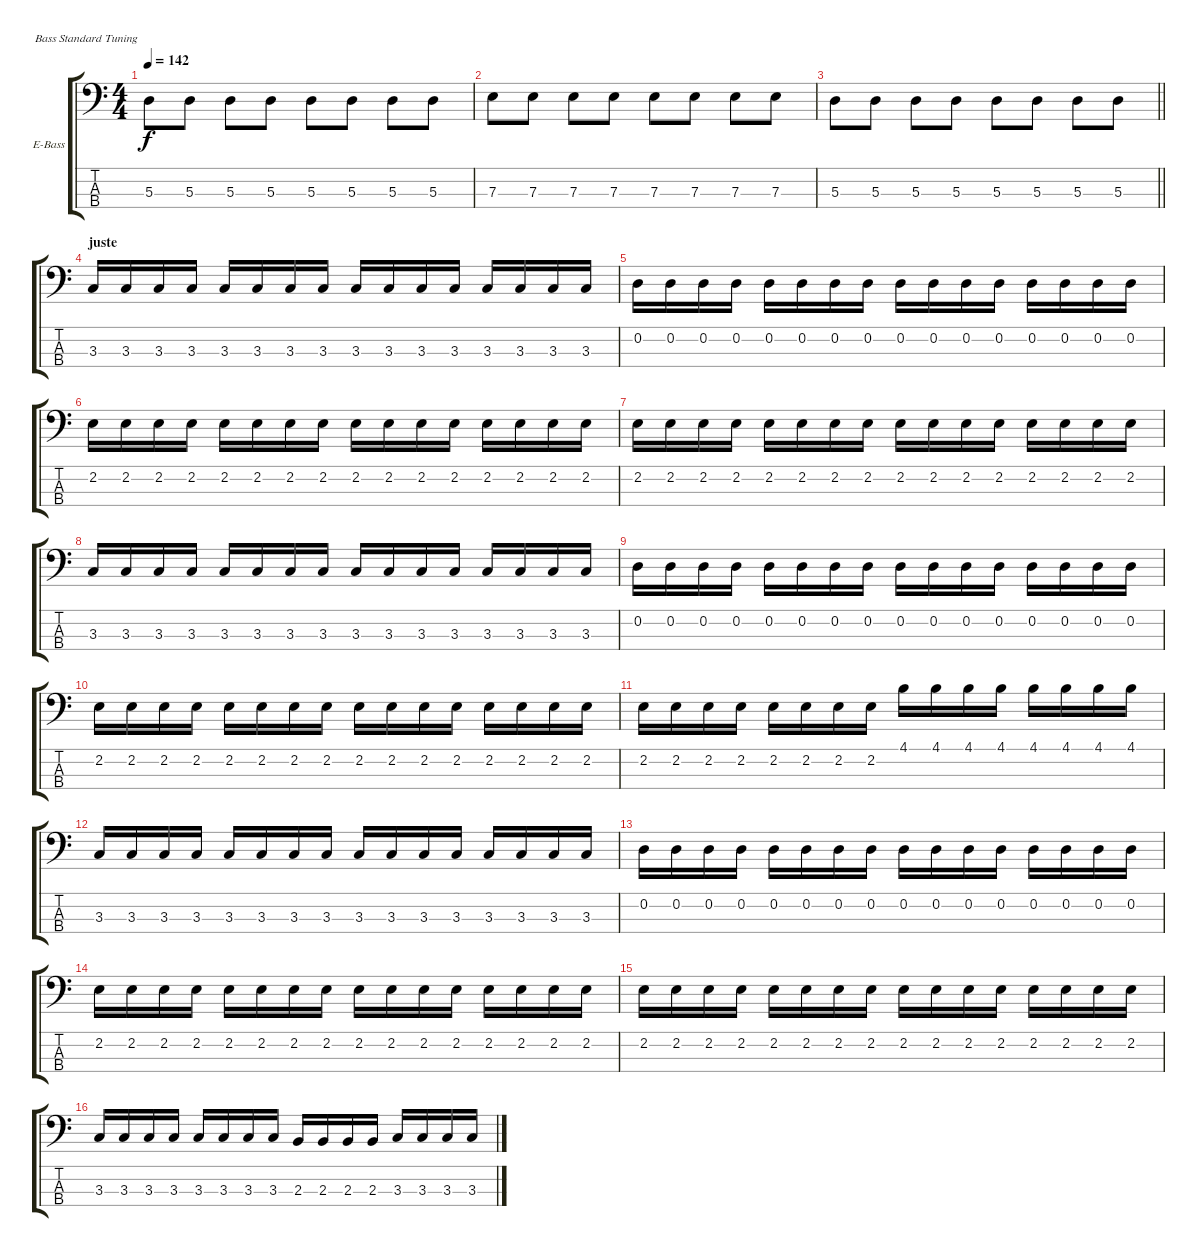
\bracketExtendMode groupsimilarinstruments
\firstSystemTrackNameOrientation horizontal
\otherSystemsTrackNameOrientation horizontal
\track ("Piste 4" "E-Bass") {instrument electricbassfinger}
\staff {score tabs}
\tuning (G2 D2 A1 E1)
\ts (4 4)
\tempo 142
\clef f4
\ks c
5.3.8{dy f} 5.3.8 5.3.8 5.3.8 5.3.8 5.3.8 5.3.8 5.3.8 |
7.3.8 7.3.8 7.3.8 7.3.8 7.3.8 7.3.8 7.3.8 7.3.8 |
\barLineRight lightlight
5.3.8 5.3.8 5.3.8 5.3.8 5.3.8 5.3.8 5.3.8 5.3.8 |
\section ("" "juste")
3.3.16 3.3.16 3.3.16 3.3.16 3.3.16 3.3.16 3.3.16 3.3.16 3.3.16 3.3.16 3.3.16 3.3.16 3.3.16 3.3.16 3.3.16 3.3.16 |
0.2.16 0.2.16 0.2.16 0.2.16 0.2.16 0.2.16 0.2.16 0.2.16 0.2.16 0.2.16 0.2.16 0.2.16 0.2.16 0.2.16 0.2.16 0.2.16 |
2.2.16 2.2.16 2.2.16 2.2.16 2.2.16 2.2.16 2.2.16 2.2.16 2.2.16 2.2.16 2.2.16 2.2.16 2.2.16 2.2.16 2.2.16 2.2.16 |
2.2.16 2.2.16 2.2.16 2.2.16 2.2.16 2.2.16 2.2.16 2.2.16 2.2.16 2.2.16 2.2.16 2.2.16 2.2.16 2.2.16 2.2.16 2.2.16 |
3.3.16 3.3.16 3.3.16 3.3.16 3.3.16 3.3.16 3.3.16 3.3.16 3.3.16 3.3.16 3.3.16 3.3.16 3.3.16 3.3.16 3.3.16 3.3.16 |
0.2.16 0.2.16 0.2.16 0.2.16 0.2.16 0.2.16 0.2.16 0.2.16 0.2.16 0.2.16 0.2.16 0.2.16 0.2.16 0.2.16 0.2.16 0.2.16 |
2.2.16 2.2.16 2.2.16 2.2.16 2.2.16 2.2.16 2.2.16 2.2.16 2.2.16 2.2.16 2.2.16 2.2.16 2.2.16 2.2.16 2.2.16 2.2.16 |
2.2.16 2.2.16 2.2.16 2.2.16 2.2.16 2.2.16 2.2.16 2.2.16 4.1.16 4.1.16 4.1.16 4.1.16 4.1.16 4.1.16 4.1.16 4.1.16 |
3.3.16 3.3.16 3.3.16 3.3.16 3.3.16 3.3.16 3.3.16 3.3.16 3.3.16 3.3.16 3.3.16 3.3.16 3.3.16 3.3.16 3.3.16 3.3.16 |
0.2.16 0.2.16 0.2.16 0.2.16 0.2.16 0.2.16 0.2.16 0.2.16 0.2.16 0.2.16 0.2.16 0.2.16 0.2.16 0.2.16 0.2.16 0.2.16 |
2.2.16 2.2.16 2.2.16 2.2.16 2.2.16 2.2.16 2.2.16 2.2.16 2.2.16 2.2.16 2.2.16 2.2.16 2.2.16 2.2.16 2.2.16 2.2.16 |
2.2.16 2.2.16 2.2.16 2.2.16 2.2.16 2.2.16 2.2.16 2.2.16 2.2.16 2.2.16 2.2.16 2.2.16 2.2.16 2.2.16 2.2.16 2.2.16 |
3.3.16 3.3.16 3.3.16 3.3.16 3.3.16 3.3.16 3.3.16 3.3.16 2.3.16 2.3.16 2.3.16 2.3.16 3.3.16 3.3.16 3.3.16 3.3.16
